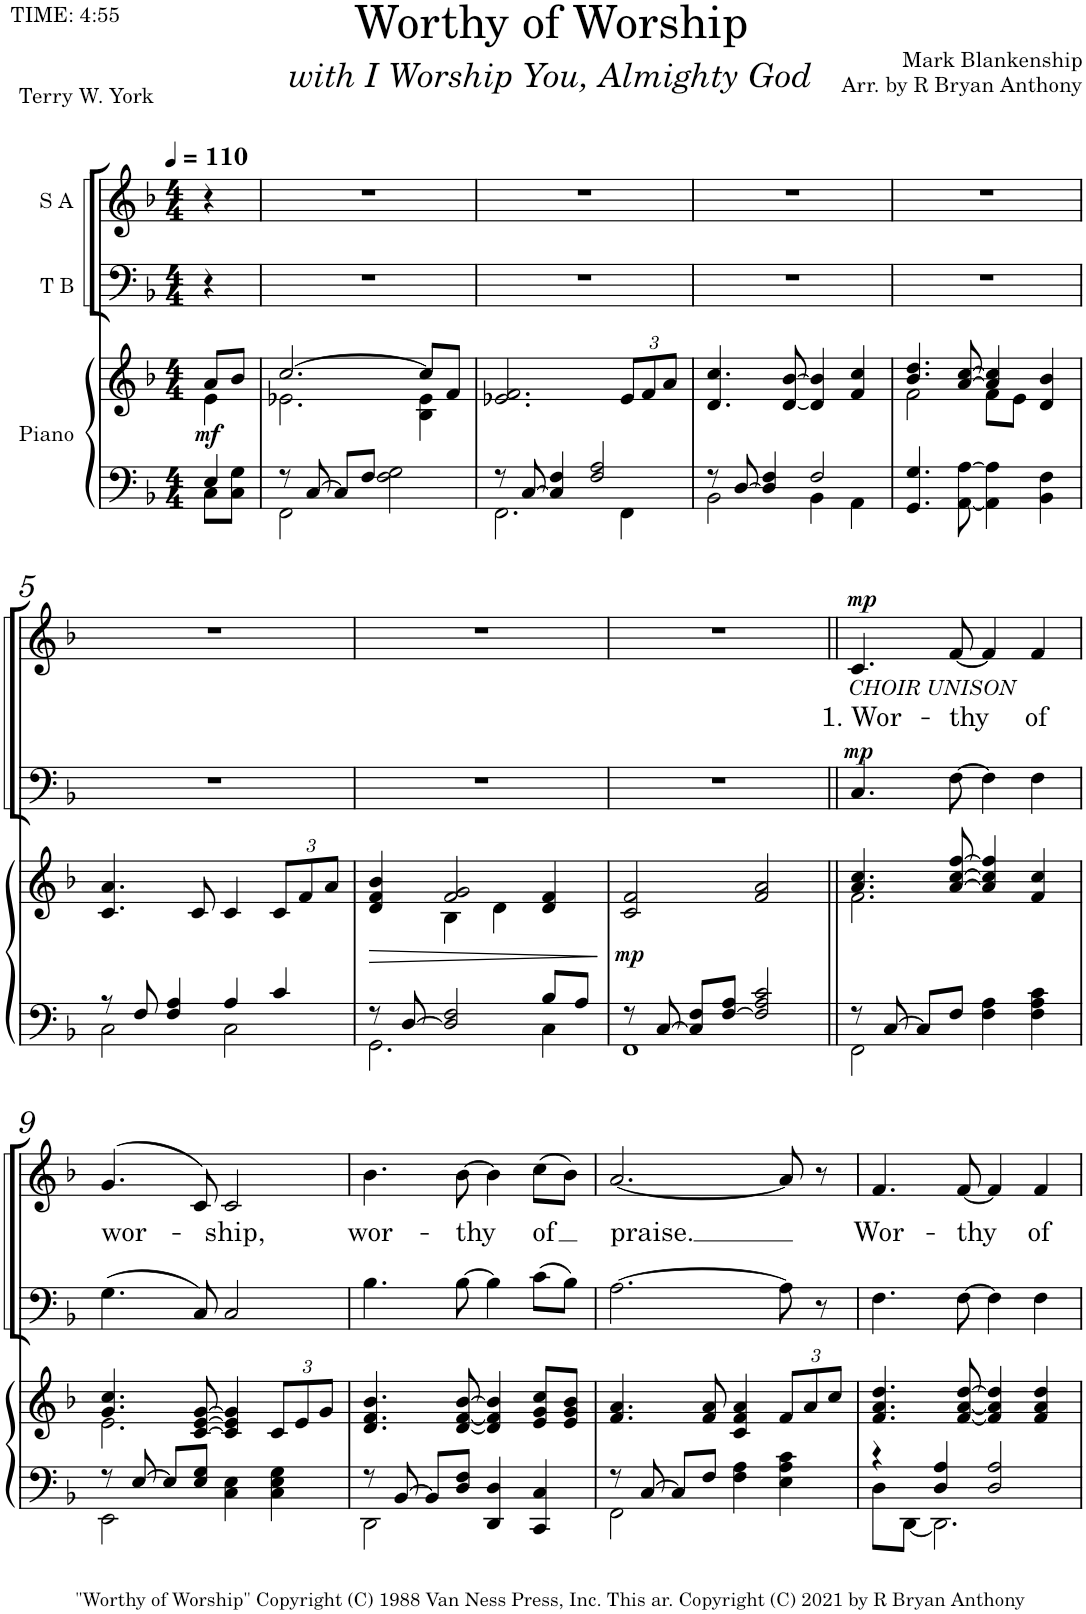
**kern	**kern	**dynam	**kern	**dynam	**kern	**text	**dynam
*part3	*part3	*part3	*part2	*part2	*part1	*part1	*part1
*staff4	*staff3	*staff3/4	*staff2	*staff2	*staff1	*staff1	*staff1
*I"Piano	*	*	*I"T B	*	*I"S A	*	*
*I'Pno	*	*	*	*	*	*	*
*clefF4	*clefG2	*	*clefF4	*	*clefG2	*	*
*k[b-]	*k[b-]	*	*k[b-]	*	*k[b-]	*	*
*M4/4	*M4/4	*	*M4/4	*	*M4/4	*	*
*MM110	*MM110	*	*MM110	*	*MM110	*	*
=	=	=	=	=	=	=	=
*^	*^	*	*	*	*	*	*
!	!	!	!	!	!	!	!LO:TX:a:t=TIME&colon; 4&colon;55	!	!
!	!	!	!	!LO:DY:b	!	!	!	!	!
4E/	8C\L	8a/L	4e\	mf	4r	.	4r	.	.
.	8C\ 8G\J	8b-/J	.	.	.	.	.	.	.
=1	=1	=1	=1	=1	=1	=1	=1	=1	=1
8r	2FF\	[2.cc/	2.e-X\	.	1r	.	1r	.	.
[8C/	.	.	.	.	.	.	.	.	.
8C/L]	.	.	.	.	.	.	.	.	.
8F/J	.	.	.	.	.	.	.	.	.
2F\ 2G\	2ryy	.	.	.	.	.	.	.	.
.	.	8cc/L]	4B-\ 4e-\	.	.	.	.	.	.
.	.	8f/J	.	.	.	.	.	.	.
*	*	*v	*v	*	*	*	*	*	*
=2	=2	=2	=2	=2	=2	=2	=2	=2
8r	2.FF\	2.e-X/ 2.f/	.	1r	.	1r	.	.
[8C/	.	.	.	.	.	.	.	.
4C/] 4F/	.	.	.	.	.	.	.	.
2F/ 2A/	.	.	.	.	.	.	.	.
*	*	*Xbrackettup	*	*	*	*	*	*
.	4FF\	12e-/L	.	.	.	.	.	.
.	.	12f/	.	.	.	.	.	.
.	.	12a/J	.	.	.	.	.	.
=3	=3	=3	=3	=3	=3	=3	=3	=3
8r	2BB-\	4.d/ 4.cc/	.	1r	.	1r	.	.
[8D/	.	.	.	.	.	.	.	.
4D/] 4F/	.	.	.	.	.	.	.	.
.	.	[8d/ [8b-/	.	.	.	.	.	.
2F/	4BB-\	4d/] 4b-/]	.	.	.	.	.	.
.	4AA\	4f/ 4cc/	.	.	.	.	.	.
*v	*v	*	*	*	*	*	*	*
=4	=4	=4	=4	=4	=4	=4	=4
*	*^	*	*	*	*	*	*
4.GG/ 4.G/	4.b-/ 4.dd/	2f\	.	1r	.	1r	.	.
[8AA\ [8A\	[8a/ [8cc/	.	.	.	.	.	.	.
4AA\] 4A\]	4a/] 4cc/]	8f\L	.	.	.	.	.	.
.	.	8e\J	.	.	.	.	.	.
4BB-\ 4F\	4d/ 4b-/	4ryy	.	.	.	.	.	.
*	*v	*v	*	*	*	*	*	*
!!LO:LB:g=z
=5	=5	=5	=5	=5	=5	=5	=5
*^	*	*	*	*	*	*	*
8r	2C\	4.c/ 4.a/	.	1r	.	1r	.	.
8F/	.	.	.	.	.	.	.	.
4F/ 4A/	.	.	.	.	.	.	.	.
.	.	8c/	.	.	.	.	.	.
4A/	2C\	4c/	.	.	.	.	.	.
4c/	.	12c/L	.	.	.	.	.	.
.	.	12f/	.	.	.	.	.	.
.	.	12a/J	.	.	.	.	.	.
=6	=6	=6	=6	=6	=6	=6	=6	=6
!	!	!	!LO:HP:b	!	!	!	!	!
*	*	*^	*	*	*	*	*	*
8r	2.GG\	4d/ 4f/ 4b-/	4ryy	>	1r	.	1r	.	.
[8D/	.	.	.	.	.	.	.	.	.
2D/] 2F/	.	2f/ 2g/	4B-\	.	.	.	.	.	.
.	.	.	4d\	.	.	.	.	.	.
8B-/L	4C\	4d/ 4f/	4ryy	.	.	.	.	.	.
8A/J	.	.	.	.	.	.	.	.	.
*v	*v	*	*	*	*	*	*	*	*
*	*v	*v	*	*	*	*	*	*
.	.	]	.	.	.	.	.
=7	=7	=7	=7	=7	=7	=7	=7
*^	*	*	*	*	*	*	*
!	!	!	!LO:DY:b	!	!	!	!	!
8r	1FF	2c/ 2f/	mp	1r	.	1r	.	.
[8C/	.	.	.	.	.	.	.	.
8C/] 8F/L	.	.	.	.	.	.	.	.
[8F/ 8A/J	.	.	.	.	.	.	.	.
2F/] 2A/ 2c/	.	2f/ 2a/	.	.	.	.	.	.
=8||	=8||	=8||	=8||	=8||	=8||	=8||	=8||	=8||
*	*	*^	*	*	*	*	*	*
!	!	!	!	!	!	!	!LO:TX:b:i:t=CHOIR UNISON	!	!
!	!	!	!	!	!	!LO:DY:a	!	!LO:LY:b	!LO:DY:a
8r	2FF\	4.a/ 4.cc/	2.f\	.	4.C/	mp	4.c/	1. Wor-	mp
[8C/	.	.	.	.	.	.	.	.	.
8C/L]	.	.	.	.	.	.	.	.	.
!	!	!	!	!	!	!	!	!LO:LY:b	!
8F/J	.	[8a/ [8cc/ [8ff/	.	.	[8F\	.	[8f/	-thy	.
4F\ 4A\	2ryy	4a/] 4cc/] 4ff/]	.	.	4F\]	.	4f/]	.	.
!	!	!	!	!	!	!	!	!LO:LY:b	!
4F\ 4A\ 4c\	.	4f/ 4cc/	4ryy	.	4F\	.	4f/	of	.
!!LO:LB:g=z
=9	=9	=9	=9	=9	=9	=9	=9	=9	=9
!	!	!	!	!	!	!	!	!LO:LY:b	!
8r	2EE\	4.g/ 4.cc/	2.e\	.	(>4.G\	.	(>4.g/	wor-	.
[8E/	.	.	.	.	.	.	.	.	.
8E/L]	.	.	.	.	.	.	.	.	.
8E/ 8G/J	.	[8c/ [8e/ [8g/	.	.	8C/)	.	8c/)	.	.
!	!	!	!	!	!	!	!	!LO:LY:b	!
4C\ 4E\	2ryy	4c/] 4e/] 4g/]	.	.	2C/	.	2c/	-ship,	.
4C\ 4E\ 4G\	.	12c/L	4ryy	.	.	.	.	.	.
.	.	12e/	.	.	.	.	.	.	.
.	.	12g/J	.	.	.	.	.	.	.
*	*	*v	*v	*	*	*	*	*	*
=10	=10	=10	=10	=10	=10	=10	=10	=10
!	!	!	!	!	!	!	!LO:LY:b	!
8r	2DD\	4.d/ 4.f/ 4.b-/	.	4.B-\	.	4.b-\	wor-	.
[8BB-/	.	.	.	.	.	.	.	.
8BB-/L]	.	.	.	.	.	.	.	.
!	!	!	!	!	!	!	!LO:LY:b	!
8D/ 8F/J	.	[8d/ [8f/ [8b-/	.	[8B-\	.	[8b-\	-thy	.
4DD/ 4D/	2ryy	4d/] 4f/] 4b-/]	.	4B-\]	.	4b-\]	.	.
!	!	!	!	!	!	!	!LO:LY:b	!
4CC/ 4C/	.	8e/ 8g/ 8cc/L	.	(8c\L	.	(8cc\L	of	.
.	.	8e/ 8g/ 8b-/J	.	8B-\J)	.	8b-\J)	.	.
=11	=11	=11	=11	=11	=11	=11	=11	=11
!	!	!	!	!	!	!	!LO:LY:b	!
8r	2FF\	4.f/ 4.a/	.	[2.A\	.	[2.a/	praise.	.
[8C/	.	.	.	.	.	.	.	.
8C/L]	.	.	.	.	.	.	.	.
8F/J	.	8f/ 8a/	.	.	.	.	.	.
4F\ 4A\	2ryy	4c/ 4f/ 4a/	.	.	.	.	.	.
4E\ 4A\ 4c\	.	12f/L	.	8A\]	.	8a/]	.	.
.	.	12a/	.	.	.	.	.	.
.	.	.	.	8r	.	8r	.	.
.	.	12cc/J	.	.	.	.	.	.
=12	=12	=12	=12	=12	=12	=12	=12	=12
!	!	!	!	!	!	!	!LO:LY:b	!
4r	8D\L	4.f/ 4.a/ 4.dd/	.	4.F\	.	4.f/	Wor-	.
.	[8DD\J	.	.	.	.	.	.	.
4D/ 4A/	2.DD\]	.	.	.	.	.	.	.
!	!	!	!	!	!	!	!LO:LY:b	!
.	.	[8f/ [8a/ [8dd/	.	[8F\	.	[8f/	-thy	.
2D/ 2A/	.	4f/] 4a/] 4dd/]	.	4F\]	.	4f/]	.	.
!	!	!	!	!	!	!	!LO:LY:b	!
.	.	4f/ 4a/ 4dd/	.	4F\	.	4f/	of	.
*v	*v	*	*	*	*	*	*	*
=	=	=	=	=	=	=	=
*-	*-	*-	*-	*-	*-	*-	*-
